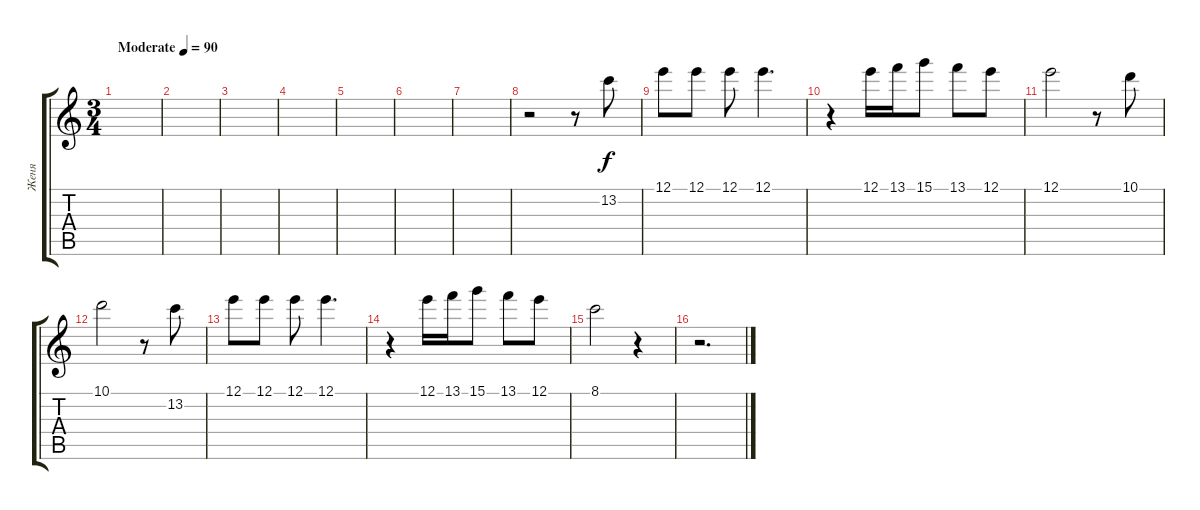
\track ("Женя" "Женя") {instrument distortionguitar}
\staff {score tabs}
\tuning (E4 B3 G3 D3 A2 E2) {hide}
\ts (3 4)
\tempo (90 "Moderate")
\clef g2
\ks c
|
|
|
|
|
|
|
r.2 r.8 13.2.8 |
12.1.8 12.1.8 12.1.8 12.1.4{d} |
r.4 12.1.16 13.1.16 15.1.8 13.1.8 12.1.8 |
12.1.2 r.8 10.1.8 |
10.1.2 r.8 13.2.8 |
12.1.8 12.1.8 12.1.8 12.1.4{d} |
r.4 12.1.16 13.1.16 15.1.8 13.1.8 12.1.8 |
8.1.2 r.4 |
r.2{d}
